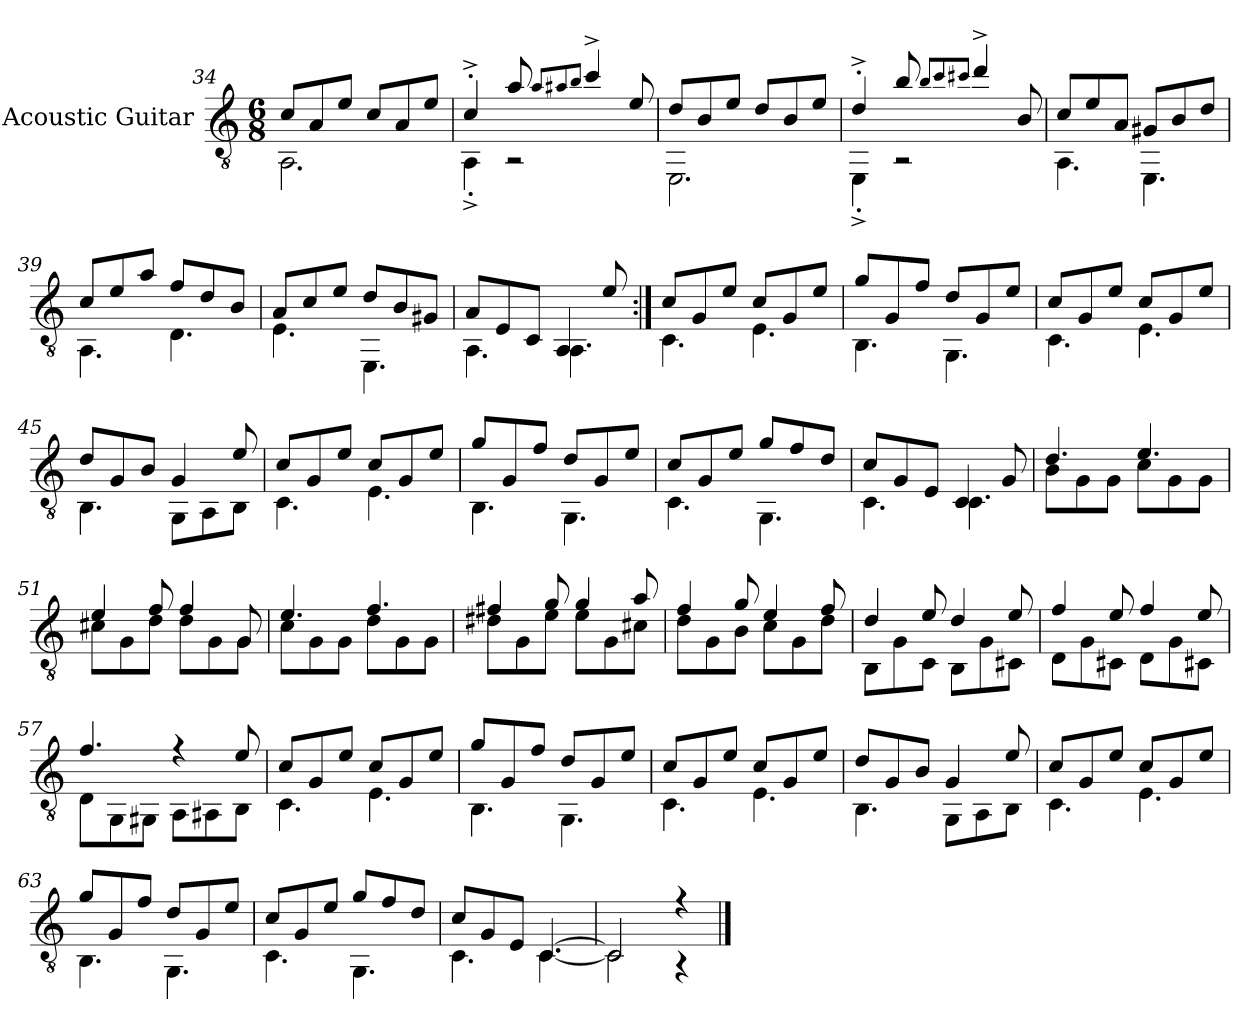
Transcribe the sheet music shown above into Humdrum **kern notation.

**kern
*part1
*staff1
*I"Acoustic Guitar
*I'Ac Gtr
!!LO:LB:g=z
*clefGv2
*k[]
*C:
*M6/8
=34
*^
8c/L	2.AA\
8A/	.
8e/J	.
8c/L	.
8A/	.
8e/J	.
=35	=35
4c'^/	4AA'^\
8a/	2r
8qa/L	.
8qa#X/	.
8qb/J	.
4cc^/	.
8e/	.
=36	=36
8d/L	2.EE\
8B/	.
8e/J	.
8d/L	.
8B/	.
8e/J	.
!!LO:LB:g=z	!!
=37	=37
4d'^/	4EE'^\
8b/	2r
8qb/L	.
8qcc/	.
8qcc#X/J	.
4dd^/	.
8B/	.
=38	=38
8c/L	4.AA\
8e/	.
8A/J	.
8G#X/L	4.EE\
8B/	.
8d/J	.
=39	=39
8c/L	4.AA\
8e/	.
8a/J	.
8f/L	4.D\
8d/	.
8B/J	.
!!LO:PB:g=z	!!
=40	=40
8A/L	4.E\
8c/	.
8e/J	.
8d/L	4.EE\
8B/	.
8G#X/J	.
=41	=41
8A/L	4.AA\
8E/	.
8C/J	.
4AA/	4.AA\
8e/	.
=42:|!	=42:|!
8c/L	4.C\
8G/	.
8e/J	.
8c/L	4.E\
8G/	.
8e/J	.
!!LO:LB:g=z	!!
=43	=43
8g/L	4.BB\
8G/	.
8f/J	.
8d/L	4.GG\
8G/	.
8e/J	.
=44	=44
8c/L	4.C\
8G/	.
8e/J	.
8c/L	4.E\
8G/	.
8e/J	.
=45	=45
8d/L	4.BB\
8G/	.
8B/J	.
4G/	8GG\L
.	8AA\
8e/	8BB\J
!!LO:LB:g=z	!!
=46	=46
8c/L	4.C\
8G/	.
8e/J	.
8c/L	4.E\
8G/	.
8e/J	.
=47	=47
8g/L	4.BB\
8G/	.
8f/J	.
8d/L	4.GG\
8G/	.
8e/J	.
=48	=48
8c/L	4.C\
8G/	.
8e/J	.
8g/L	4.GG\
8f/	.
8d/J	.
!!LO:LB:g=z	!!
=49	=49
8c/L	4.C\
8G/	.
8E/J	.
4C/	4.C\
8G/	.
=50	=50
4.d/	8B\L
.	8G\
.	8G\J
4.e/	8c\L
.	8G\
.	8G\J
=51	=51
4e/	8c#X\L
.	8G\
8f/	8d\J
4f/	8d\L
.	8G\
8G/	8G\J
!!LO:LB:g=z	!!
=52	=52
4.e/	8c\L
.	8G\
.	8G\J
4.f/	8d\L
.	8G\
.	8G\J
=53	=53
4f#X/	8d#X\L
.	8G\
8g/	8e\J
4g/	8e\L
.	8G\
8a/	8c#X\J
=54	=54
4f/	8d\L
.	8G\
8g/	8B\J
4e/	8c\L
.	8G\
8f/	8d\J
!!LO:LB:g=z	!!
=55	=55
4d/	8BB\L
.	8G\
8e/	8C\J
4d/	8BB\L
.	8G\
8e/	8C#X\J
=56	=56
4f/	8D\L
.	8G\
8e/	8C#X\J
4f/	8D\L
.	8G\
8e/	8C#X\J
=57	=57
4.f/	8D\L
.	8GG\
.	8GG#X\J
4r	8AA\L
.	8AA#X\
8e/	8BB\J
!!LO:LB:g=z	!!
=58	=58
8c/L	4.C\
8G/	.
8e/J	.
8c/L	4.E\
8G/	.
8e/J	.
=59	=59
8g/L	4.BB\
8G/	.
8f/J	.
8d/L	4.GG\
8G/	.
8e/J	.
=60	=60
8c/L	4.C\
8G/	.
8e/J	.
8c/L	4.E\
8G/	.
8e/J	.
!!LO:PB:g=z	!!
=61	=61
8d/L	4.BB\
8G/	.
8B/J	.
4G/	8GG\L
.	8AA\
8e/	8BB\J
=62	=62
8c/L	4.C\
8G/	.
8e/J	.
8c/L	4.E\
8G/	.
8e/J	.
=63	=63
8g/L	4.BB\
8G/	.
8f/J	.
8d/L	4.GG\
8G/	.
8e/J	.
!!LO:LB:g=z	!!
=64	=64
8c/L	4.C\
8G/	.
8e/J	.
8g/L	4.GG\
8f/	.
8d/J	.
=65	=65
8c/L	4.C\
8G/	.
8E/J	.
[4.C/	[4.C\
=66	=66
2C/]	2C\]
4r	4r
*v	*v
==
*-
